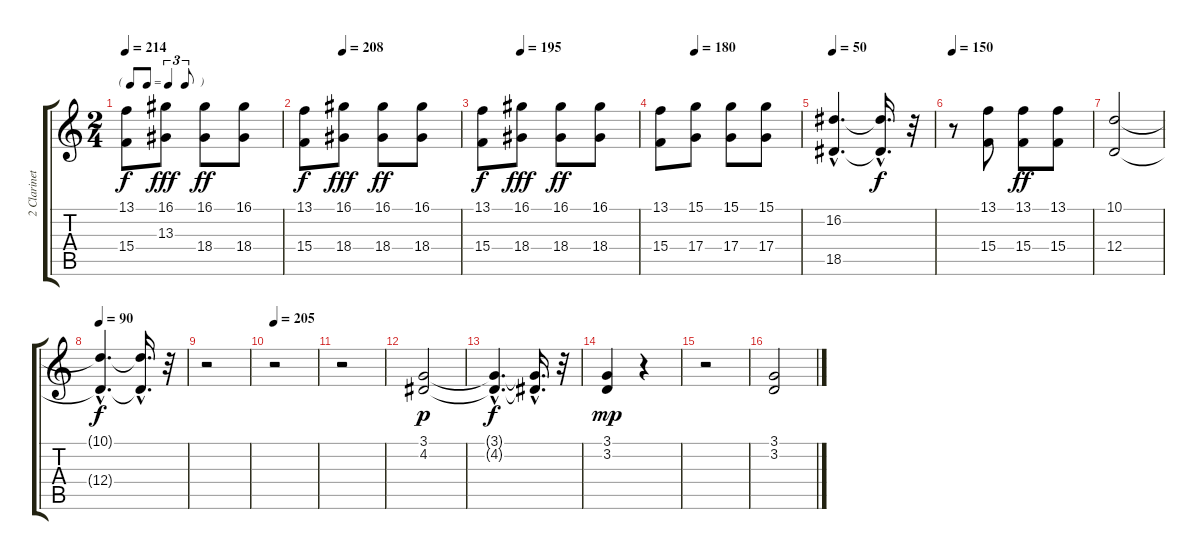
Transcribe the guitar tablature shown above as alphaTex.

\track ("2 Clarinets in Bb" "2 Clarinet") {instrument clarinet}
\staff {score tabs}
\tuning (E4 B3 G3 D3 A2 E2) {hide}
\ts (2 4)
\tf triplet8th
\tempo 214
\clef g2
\ks c
(13.1{t} 15.4{t}).8{dy f} (16.1 13.3).8{dy fff} (16.1 18.4).8{dy ff} (16.1 18.4).8 |
\tempo (208 0.25)
(13.1 15.4).8{dy f} (16.1 18.4).8{dy fff} (16.1 18.4).8{dy ff} (16.1 18.4).8 |
\tempo (195 0.25)
(13.1 15.4).8{dy f} (16.1 18.4).8{dy fff} (16.1 18.4).8{dy ff} (16.1 18.4).8 |
\tempo (180 0.25)
(13.1 15.4).8 (15.1 17.4).8 (15.1 17.4).8 (15.1 17.4).8 |
\tempo 50
(16.2{hac} 18.5{hac}).4{d} (16.2{hac t} 18.5{hac t}).16{d dy f} r.32 |
\tempo 150
r.8 (13.1 15.4).8 (13.1 15.4).8{dy ff} (13.1 15.4).8 |
(10.1 12.4).2 |
\tempo 90
(10.1{hac t} 12.4{hac t}).4{d dy f} (10.1{hac t} 12.4{hac t}).16{d} r.32 |
r.2 |
\tempo 205
r.2 |
r.2 |
(3.1 4.2).2{dy p} |
(3.1{hac t} 4.2{hac t}).4{d dy f} (3.1{hac t} 4.2{hac t}).16{d} r.32 |
(3.1 3.2).4{dy mp} r.4 |
r.2 |
(3.1 3.2).2
